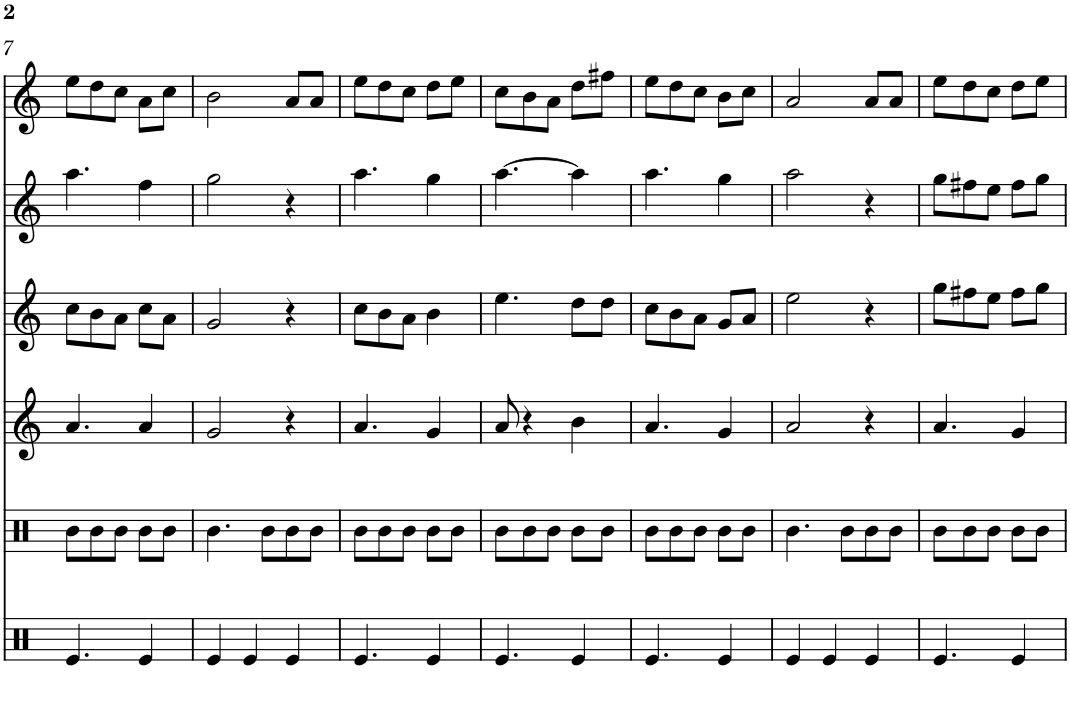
**kern	**kern	**kern	**kern	**kern	**kern
*part6	*part5	*part4	*part3	*part2	*part1
*staff6	*staff5	*staff4	*staff3	*staff2	*staff1
*I"Timbal fondo	*I"Timbal	*I"Gralla4	*I"Gralla 3	*I"Gralla 2	*I"Gralles1
!!LO:PB:g=z
*clefX	*clefX	*clefG2	*clefG2	*clefG2	*clefG2
*k[]	*k[]	*k[]	*k[]	*k[]	*k[]
*M5/8	*M5/8	*M5/8	*M5/8	*M5/8	*M5/8
=7	=7	=7	=7	=7	=7
4.e/	8b\L	4.a/	8cc\L	4.aa\	8ee\L
.	8b\	.	8b\	.	8dd\
.	8b\J	.	8a\J	.	8cc\J
4e/	8b\L	4a/	8cc\L	4ff\	8a\L
.	8b\J	.	8a\J	.	8cc\J
=8	=8	=8	=8	=8	=8
4e/	4.b\	2g/	2g/	2gg\	2b\
4e/	.	.	.	.	.
.	8b\L	.	.	.	.
[8e/	8b\	8r	8r	8r	8a/L
8ryy	8b\J	8ryy	8ryy	8ryy	8a/J
=9	=9	=9	=9	=9	=9
4.e/	8b\L	4.a/	8cc\L	4.aa\	8ee\L
.	8b\	.	8r	.	8dd\
.	8b\J	.	8b\	.	8cc\J
8e/]	8b\L	8r	8a\J	8r	8dd\L
4e/	8b\J	4g/	4b\	4gg\	8ee\J
.	8ryy	.	.	.	8ryy
=10	=10	=10	=10	=10	=10
4.e/	8b\L	8a/	4.ee\	[4.aa\	8cc\L
.	8b\	4r	.	.	8b\
.	8b\J	.	.	.	8a\J
4e/	8b\L	4b\	8dd\L	4aa\]	8dd\L
.	8b\J	.	8dd\J	.	8ff#X\J
=11	=11	=11	=11	=11	=11
4.e/	8b\L	4.a/	8cc\L	4.aa\	8ee\L
.	8b\	.	8b\	.	8dd\
.	8b\J	.	8a\J	.	8cc\J
4e/	8b\L	4g/	8g/L	4gg\	8b\L
.	8b\J	.	8a/J	.	8cc\J
=12	=12	=12	=12	=12	=12
4e/	4.b\	2a/	2ee\	2aa\	2a/
4e/	.	.	.	.	.
.	8b\L	.	.	.	.
[8e/	8b\	8r	8r	8r	8a/L
8ryy	8b\J	8ryy	8ryy	8ryy	8a/J
=13	=13	=13	=13	=13	=13
4.e/	8b\L	4.a/	8gg\L	8gg\L	8ee\L
.	8b\	.	8r	8r	8dd\
.	8b\J	.	8ff#X\	8ff#X\	8cc\J
8e/]	8b\L	8r	8ee\J	8ee\J	8dd\L
4e/	8b\J	4g/	8ff#\L	8ff#\L	8ee\J
.	8ryy	.	8gg\J	8gg\J	8ryy
=	=	=	=	=	=
*-	*-	*-	*-	*-	*-
